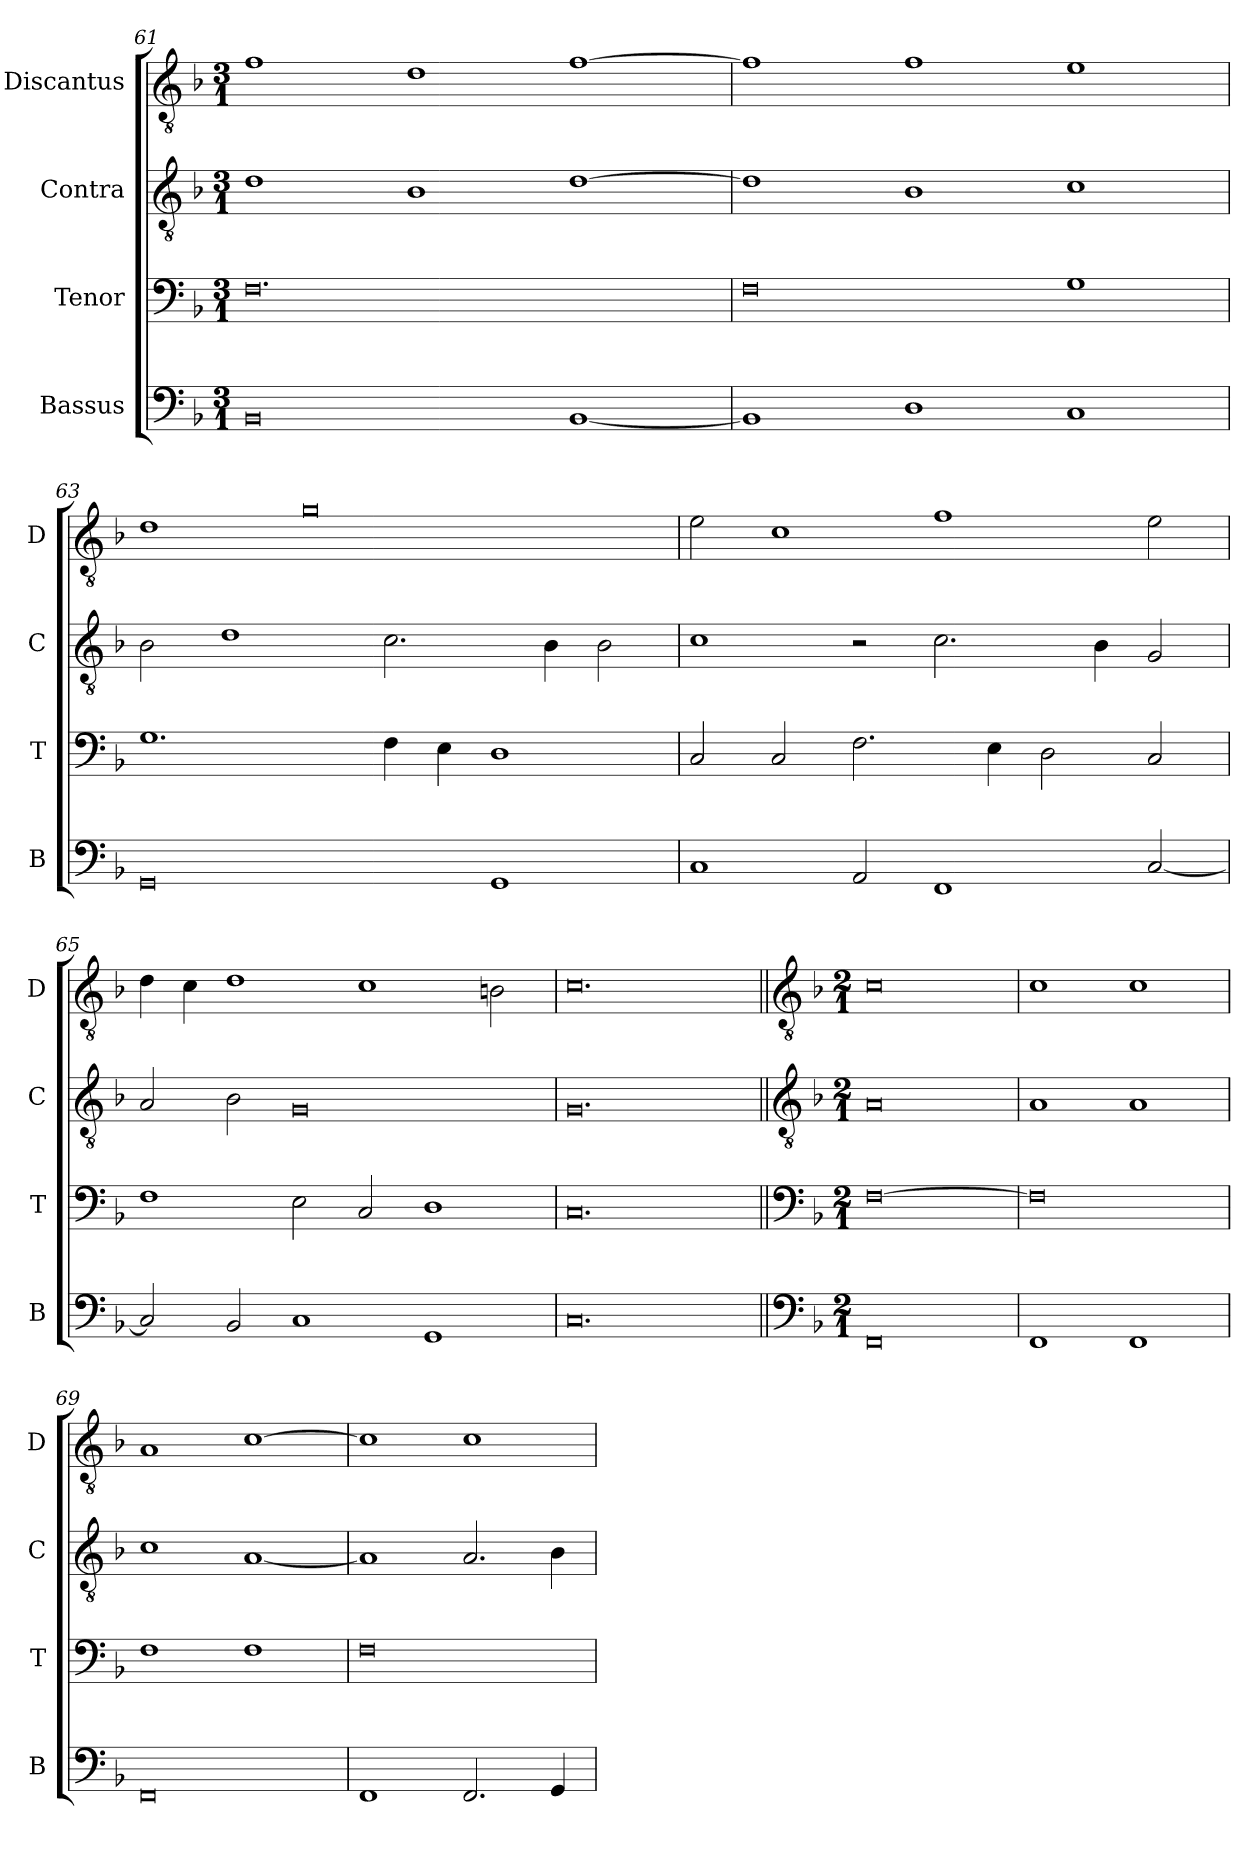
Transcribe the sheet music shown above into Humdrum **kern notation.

**kern	**kern	**kern	**kern
*part4	*part3	*part2	*part1
*staff4	*staff3	*staff2	*staff1
*I"Bassus	*I"Tenor	*I"Contra	*I"Discantus
*I'B	*I'T	*I'C	*I'D
*clefF4	*clefF4	*clefGv2	*clefGv2
*k[b-]	*k[b-]	*k[b-]	*k[b-]
*M3/1	*M3/1	*M3/1	*M3/1
=61	=61	=61	=61
0BB-	0.F	1d	1f
.	.	1B-	1d
[1BB-	.	[1d	[1f
=62	=62	=62	=62
1BB-]	0F	1d]	1f]
1D	.	1B-	1f
1C	1G	1c	1e
=63	=63	=63	=63
0GG	1.G	2B-\	1d
.	.	1d	.
.	.	.	0g
.	4F\	2.c\	.
.	4E\	.	.
1GG	1D	.	.
.	.	4B-\	.
.	.	2B-\	.
=64	=64	=64	=64
1C	2C/	1c	2e\
.	2C/	.	1c
2AA/	2.F\	2r	.
1FF	.	2.c\	1f
.	4E\	.	.
.	2D\	.	.
.	.	4B-\	.
[2C/	2C/	2G/	2e\
=65	=65	=65	=65
2C/]	1F	2A/	4d\
.	.	.	4c\
2BB-/	.	2B-\	1d
1C	2E\	0G	.
.	2C/	.	1c
1GG	1D	.	.
.	.	.	2Bn\
=66	=66	=66	=66
0.C	0.C	0.G	0.c
!!LO:LB:g=z
=67||	=67||	=67||	=67||
*clefF4	*clefF4	*clefGv2	*clefGv2
*k[b-]	*k[b-]	*k[b-]	*k[b-]
*M2/1	*M2/1	*M2/1	*M2/1
0FF	[0F	0A	0c
=68	=68	=68	=68
1FF	0F]	1A	1c
1FF	.	1A	1c
=69	=69	=69	=69
0FF	1F	1c	1A
.	1F	[1A	[1c
=70	=70	=70	=70
1FF	0F	1A]	1c]
2.FF/	.	2.A/	1c
4GG/	.	4B-\	.
=	=	=	=
*-	*-	*-	*-
